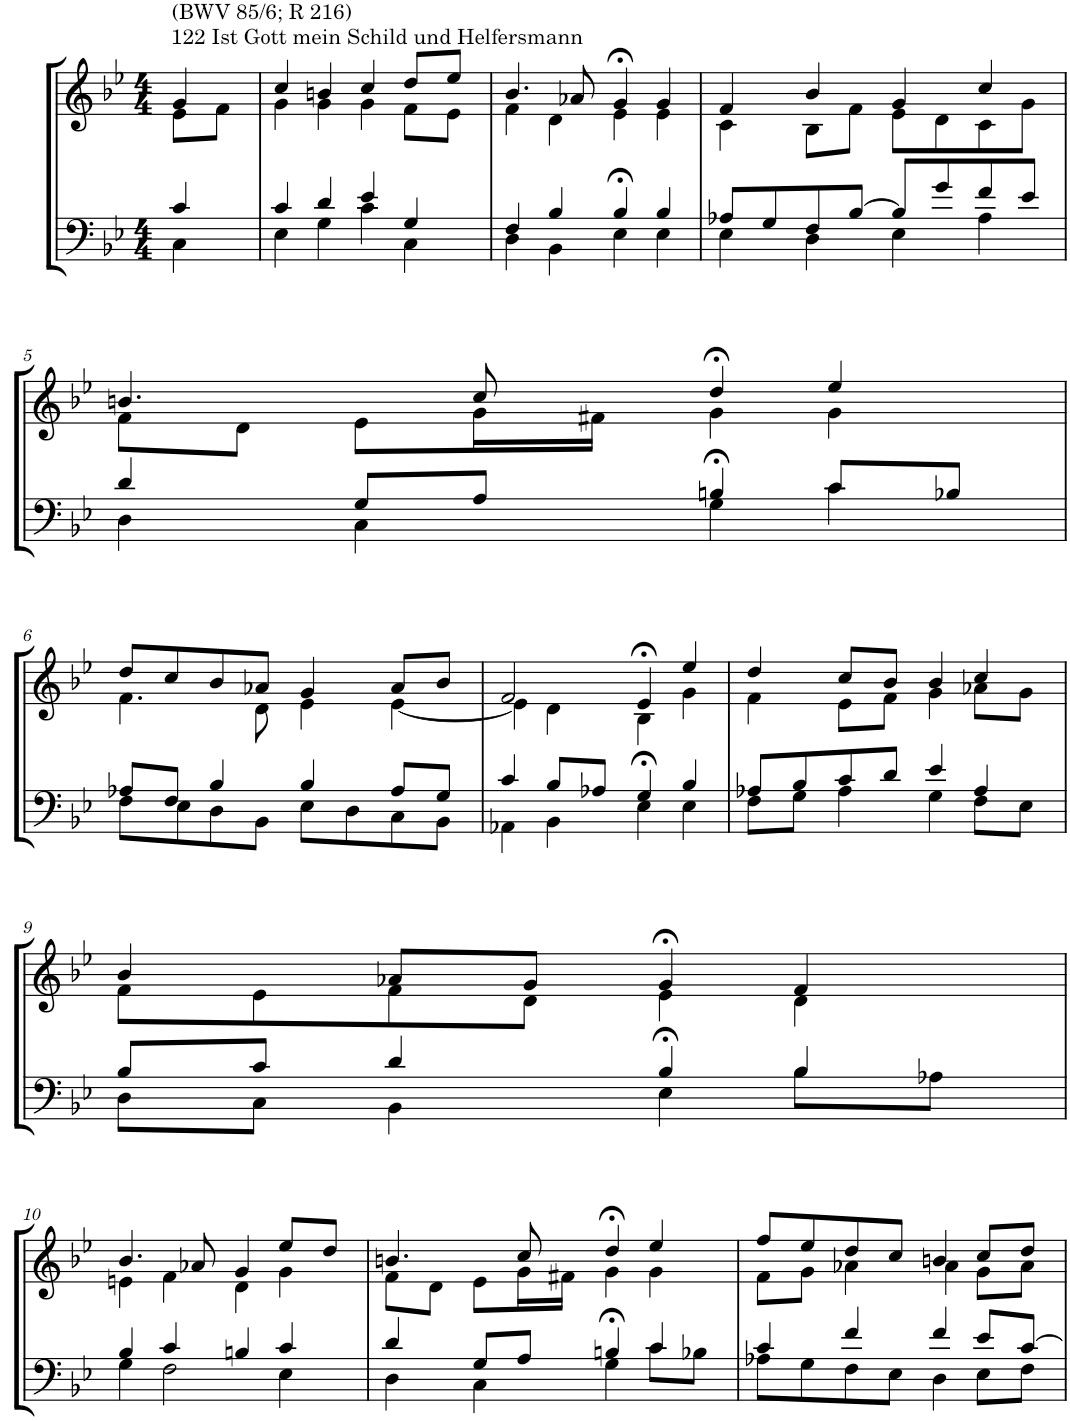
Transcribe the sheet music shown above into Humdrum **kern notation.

**kern	**kern
*part2	*part1
*staff2	*staff1
*I"Tenor/Baß	*I"Sopran/Alt
*clefF4	*clefG2
*k[b-e-]	*k[b-e-]
*M4/4	*M4/4
=1	=1
*^	*^
!	!	!LO:TX:a:t=122 Ist Gott mein Schild und Helfersmann	!
!	!	!LO:TX:a:t=(BWV 85/6; R 216)	!
4c/	4C\	4g/	8e-\L
.	.	.	8f\J
=2	=2	=2	=2
4c/	4E-\	4cc/	4g\
4d/	4G\	4bn/	4g\
4e-/	4c\	4cc/	4g\
4G/	4C\	8dd/L	8f\L
.	.	8ee-/J	8e-\J
=3	=3	=3	=3
4F/	4D\	4.b-/	4f\
4B-/	4BB-\	.	4d\
.	.	8a-X/	.
4B-/	4E->\	4g>/	4e-\
4B-/	4E-\	4g/	4e-\
=4	=4	=4	=4
8A-X/L	4E-\	4f/	4c\
8G/	.	.	.
8F/	4D\	4b-/	8B-\L
[8B-/J	.	.	8f\J
8B-/L]	4E-\	4g/	8e-\L
8g/	.	.	8d\
8f/	4A-\	4cc/	8c\
8e-/J	.	.	8g\J
!!LO:LB:g=z	!!
=5	=5	=5	=5
4d/	4D\	4.bn/	8f\L
.	.	.	8d\J
8G/L	4C\	.	8e-\L
8A/J	.	8cc/	16g\L
.	.	.	16f#X\JJ
4Bn/	4G>\	4dd>/	4g\
8c/L	4c\	4ee-/	4g\
8B-X/J	.	.	.
!!LO:LB:g=z	!!
=6	=6	=6	=6
8A-X/L	8F\L	8dd/L	4.f\
8F/J	8E-\	8cc/	.
4B-/	8D\	8b-/	.
.	8BB-\J	8a-X/J	8d\
4B-/	8E-\L	4g/	4e-\
.	8D\	.	.
8A-/L	8C\	8a-/L	[4e-\
8G/J	8BB-\J	8b-/J	.
=7	=7	=7	=7
4c/	4AA-X\	2f/	4e-\]
8B-/L	4BB-\	.	4d\
8A-X/J	.	.	.
4G/	4E->\	4e->/	4B-\
4B-/	4E-\	4ee-/	4g\
=8	=8	=8	=8
8A-X/L	8F\L	4dd/	4f\
8B-/	8G\J	.	.
8c/	4A-\	8cc/L	8e-\L
8d/J	.	8b-/J	8f\J
4e-/	4G\	4b-/	4g\
4A-/	8F\L	4cc/	8a-X\L
.	8E-\J	.	8g\J
!!LO:LB:g=z	!!
=9	=9	=9	=9
8B-/L	8D\L	4b-/	8f\L
8c/J	8C\J	.	8e-\
4d/	4BB-\	8a-X/L	8f\
.	.	8g/J	8d\J
4B-/	4E->\	4g>/	4e-\
4B-/	8B-\L	4f/	4d\
.	8A-X\J	.	.
!!LO:LB:g=z	!!
=10	=10	=10	=10
4B-/	4G\	4.b-/	4en\
4c/	2F\	.	4f\
.	.	8a-X/	.
4Bn/	.	4g/	4d\
4c/	4E-\	8ee-/L	4g\
.	.	8dd/J	.
=11	=11	=11	=11
4d/	4D\	4.bn/	8f\L
.	.	.	8d\J
8G/L	4C\	.	8e-\L
8A/J	.	8cc/	16g\L
.	.	.	16f#X\JJ
4Bn/	4G>\	4dd>/	4g\
4c/	8c\L	4ee-/	4g\
.	8B-X\J	.	.
=12	=12	=12	=12
4c/	8A-X\L	8ff/L	8f\L
.	8G\	8ee-/	8g\J
4f/	8F\	8dd/	4a-X\
.	8E-\J	8cc/J	.
4f/	4D\	4bn/	4a-\
8e-/L	8E-\L	8cc/L	8g\L
[8c/J	8F\J	8dd/J	8a-\J
*v	*v	*	*
*	*v	*v
=	=
*-	*-
